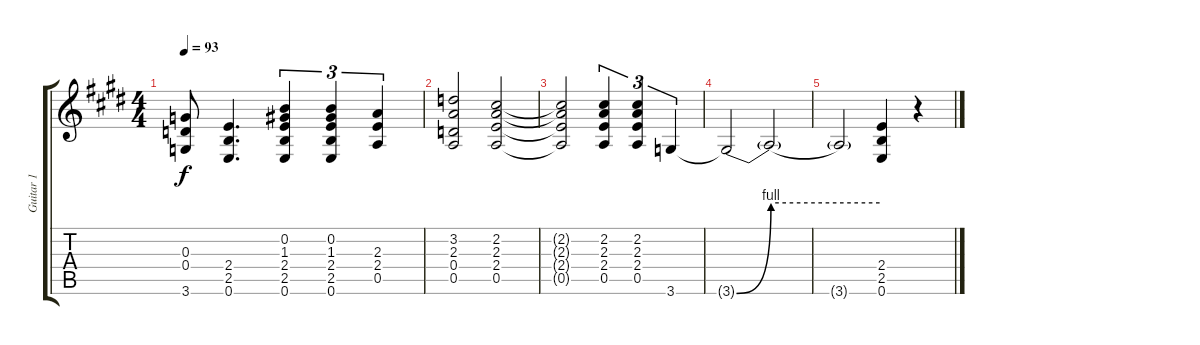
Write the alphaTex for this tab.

\track ("Guitar 1" "Guitar 1") {instrument distortionguitar}
\staff {score tabs}
\tuning (E4 B3 G3 D3 A2 E2) {hide}
\ts (4 4)
\tempo 93
\clef g2
\ks c#minor
(0.3{t} 0.4{t} 3.6{t}).8{dy f} (2.4 2.5 0.6).4{d} (0.2 1.3 2.4 2.5 0.6).4{tu (3 2)} (0.2 1.3 2.4 2.5 0.6).4{tu (3 2)} (2.3 2.4 0.5).4{tu (3 2)} |
(3.2 2.3 0.4 0.5).2 (2.2 2.3 2.4 0.5).2 |
(2.2{t} 2.3{t} 2.4{t} 0.5{t}).2 (2.2 2.3 2.4 0.5).4{tu (3 2)} (2.2 2.3 2.4 0.5).4{tu (3 2)} 3.6.4{tu (3 2)} |
3.6{be (bend 0 0 60 4) t}.2 3.6{be (hold 0 4 60 4) t}.2 |
3.6{t}.2 (2.4 2.5 0.6).4 r.4
